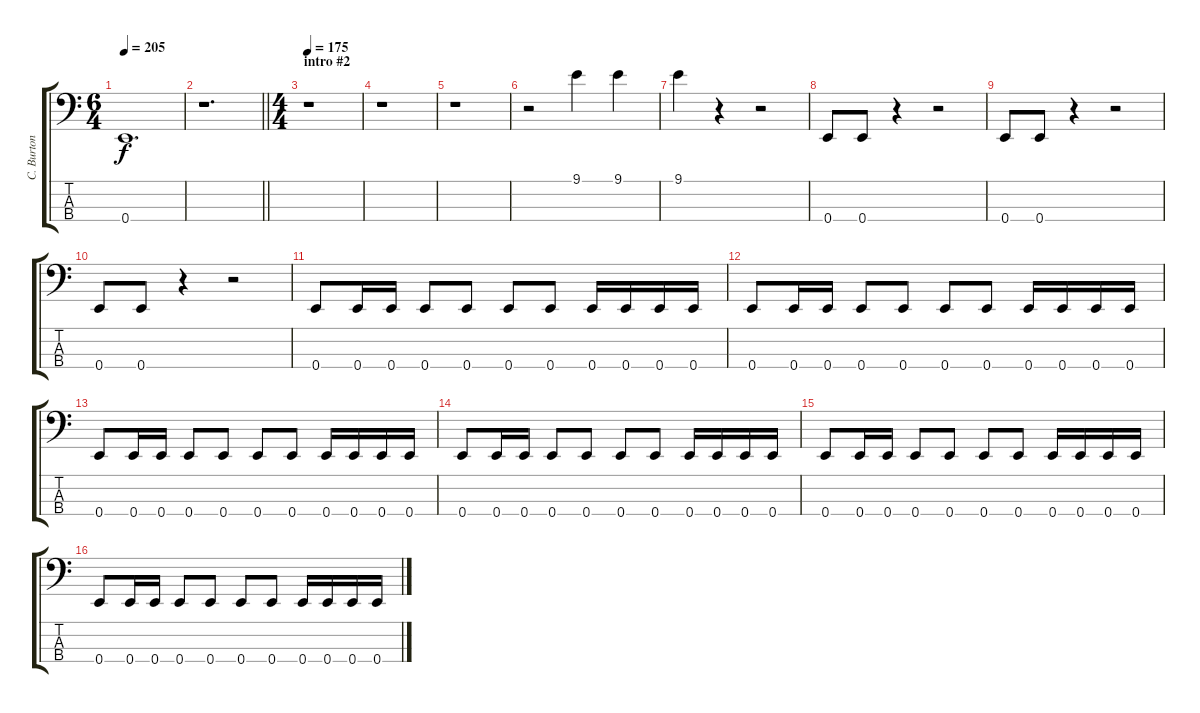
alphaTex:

\track ("C. Burton - Bass" "C. Burton ") {instrument electricbassfinger}
\staff {score tabs}
\tuning (G2 D2 A1 E1) {hide}
\ts (6 4)
\tempo 205
\clef f4
\ks c
0.4{t}.1{d dy f} |
\barLineRight lightlight
r.1{d} |
\ts (4 4)
\section ("" "intro #2")
\tempo 175
r.1 |
r.1 |
r.1 |
r.2 9.1.4 9.1.4 |
9.1.4 r.4 r.2 |
0.4.8 0.4.8 r.4 r.2 |
0.4.8 0.4.8 r.4 r.2 |
0.4.8 0.4.8 r.4 r.2 |
0.4.8 0.4.16 0.4.16 0.4.8 0.4.8 0.4.8 0.4.8 0.4.16 0.4.16 0.4.16 0.4.16 |
0.4.8 0.4.16 0.4.16 0.4.8 0.4.8 0.4.8 0.4.8 0.4.16 0.4.16 0.4.16 0.4.16 |
0.4.8 0.4.16 0.4.16 0.4.8 0.4.8 0.4.8 0.4.8 0.4.16 0.4.16 0.4.16 0.4.16 |
0.4.8 0.4.16 0.4.16 0.4.8 0.4.8 0.4.8 0.4.8 0.4.16 0.4.16 0.4.16 0.4.16 |
0.4.8 0.4.16 0.4.16 0.4.8 0.4.8 0.4.8 0.4.8 0.4.16 0.4.16 0.4.16 0.4.16 |
0.4.8 0.4.16 0.4.16 0.4.8 0.4.8 0.4.8 0.4.8 0.4.16 0.4.16 0.4.16 0.4.16
